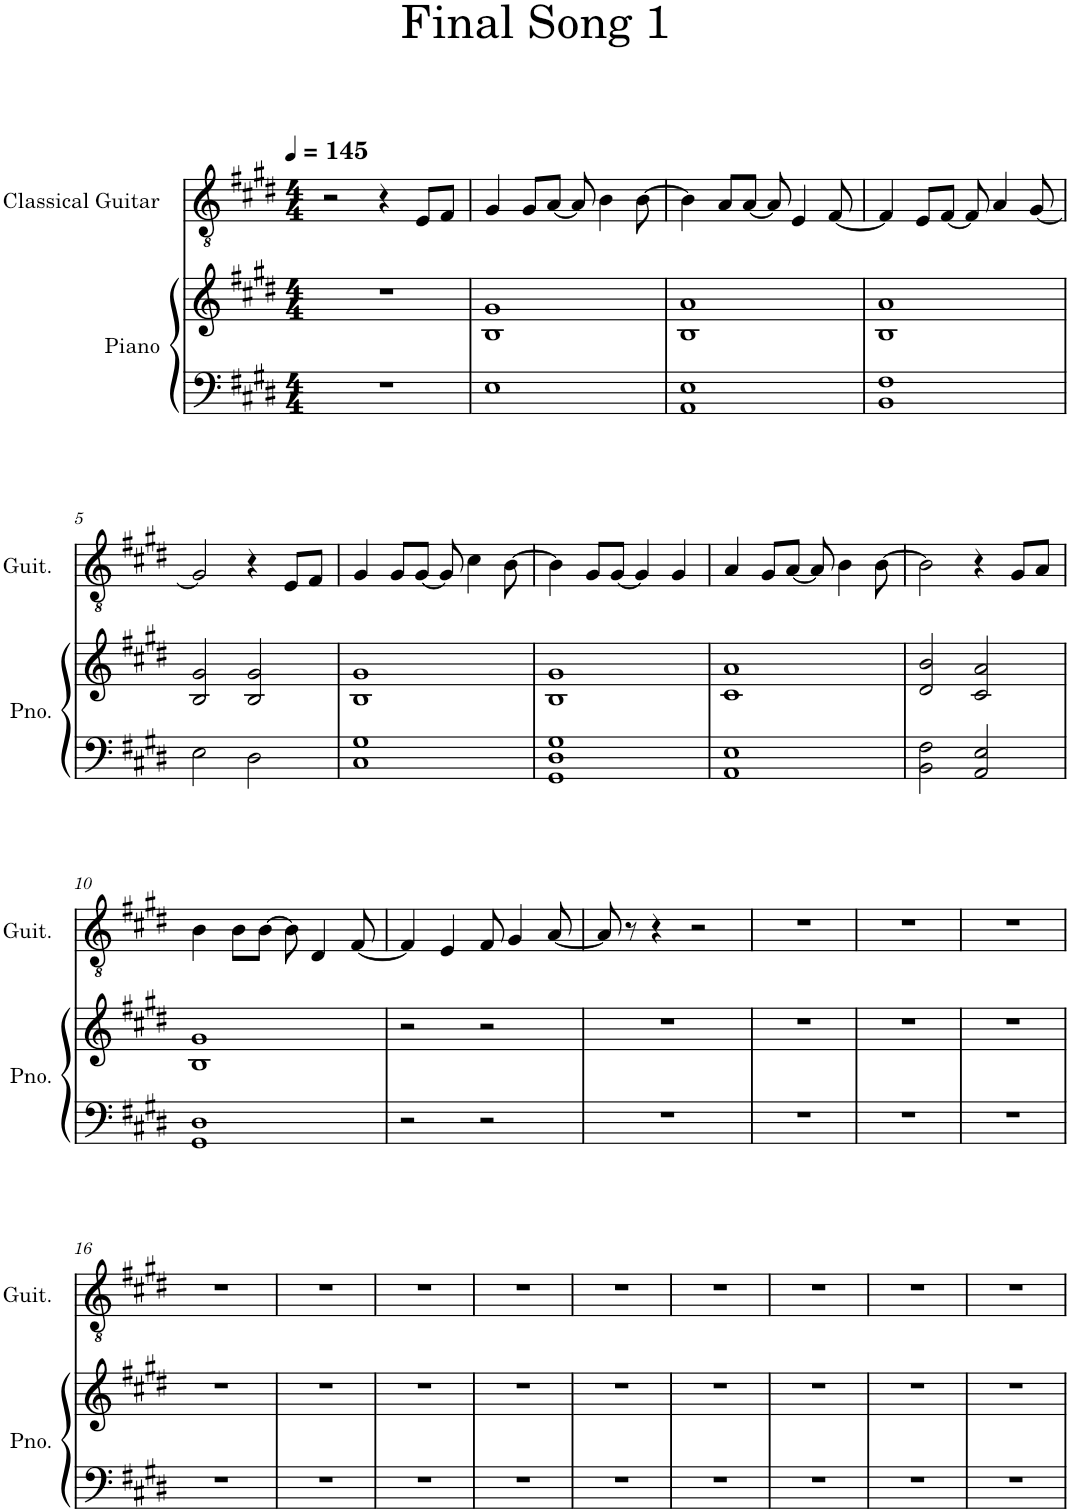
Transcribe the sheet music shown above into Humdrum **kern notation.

**kern	**kern	**kern
*part2	*part2	*part1
*staff3	*staff2	*staff1
*I"Piano	*	*I"Classical Guitar
*I'Pno.	*	*I'Guit.
*clefF4	*clefG2	*clefGv2
*k[f#c#g#d#]	*k[f#c#g#d#]	*k[f#c#g#d#]
*M4/4	*M4/4	*M4/4
*MM145	*MM145	*MM145
=1	=1	=1
1r	1r	2r
.	.	4r
.	.	8E/L
.	.	8F#/J
=2	=2	=2
1E	1B 1g#	4G#/
.	.	8G#/L
.	.	[8A/J
.	.	8A/]
.	.	4B\
.	.	[8B\
=3	=3	=3
1AA 1E	1B 1a	4B\]
.	.	8A/L
.	.	[8A/J
.	.	8A/]
.	.	4E/
.	.	[8F#/
=4	=4	=4
1BB 1F#	1B 1a	4F#/]
.	.	8E/L
.	.	[8F#/J
.	.	8F#/]
.	.	4A/
.	.	[8G#/
!!LO:LB:g=z
=5	=5	=5
2E\	2B/ 2g#/	2G#/]
2D#\	2B/ 2g#/	4r
.	.	8E/L
.	.	8F#/J
=6	=6	=6
1C# 1G#	1B 1g#	4G#/
.	.	8G#/L
.	.	[8G#/J
.	.	8G#/]
.	.	4c#\
.	.	[8B\
=7	=7	=7
1GG# 1D# 1G#	1B 1g#	4B\]
.	.	8G#/L
.	.	[8G#/J
.	.	4G#/]
.	.	4G#/
=8	=8	=8
1AA 1E	1c# 1a	4A/
.	.	8G#/L
.	.	[8A/J
.	.	8A/]
.	.	4B\
.	.	[8B\
=9	=9	=9
2BB\ 2F#\	2d#/ 2b/	2B\]
2AA/ 2E/	2c#/ 2a/	4r
.	.	8G#/L
.	.	8A/J
!!LO:LB:g=z
=10	=10	=10
1GG# 1D#	1B 1g#	4B\
.	.	8B\L
.	.	[8B\J
.	.	8B\]
.	.	4D#/
.	.	[8F#/
=11	=11	=11
2r	2r	4F#/]
.	.	4E/
2r	2r	8F#/
.	.	4G#/
.	.	[8A/
=12	=12	=12
1r	1r	8A/]
.	.	8r
.	.	4r
.	.	2r
=13	=13	=13
1r	1r	1r
=14	=14	=14
1r	1r	1r
=15	=15	=15
1r	1r	1r
!!LO:LB:g=z
=16	=16	=16
1r	1r	1r
=17	=17	=17
1r	1r	1r
=18	=18	=18
1r	1r	1r
=19	=19	=19
1r	1r	1r
=20	=20	=20
1r	1r	1r
=21	=21	=21
1r	1r	1r
=22	=22	=22
1r	1r	1r
=23	=23	=23
1r	1r	1r
=24	=24	=24
1r	1r	1r
=	=	=
*-	*-	*-
